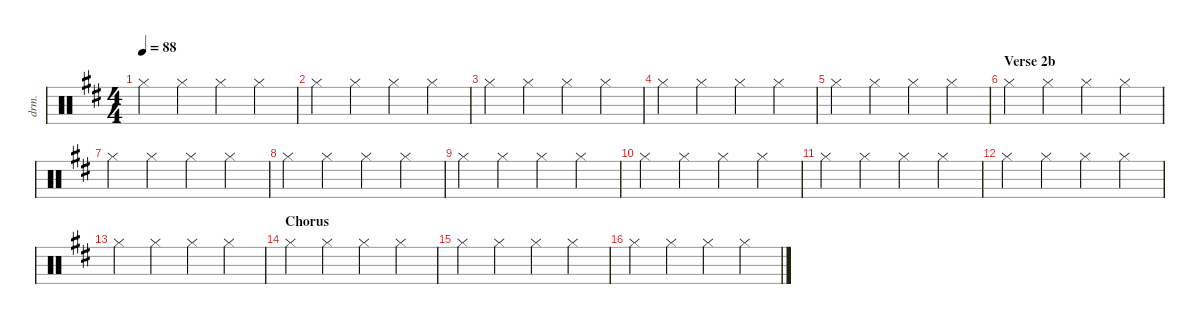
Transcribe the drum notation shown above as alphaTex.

\defaultSystemsLayout 4
\hideDynamics
\bracketExtendMode nobrackets
\otherSystemsTrackNameOrientation horizontal
\track ("Drumkit" "drm.") {instrument percussion}
\staff {score}
\articulation defaults
\ts (4 4)
\tempo 88
\clef neutral
\ks d "Hi-Hat (closed)"{acc forcenatural}.4{dy mf} "Hi-Hat (closed)"{acc forcenatural}.4 "Hi-Hat (closed)"{acc forcenatural}.4 "Hi-Hat (closed)"{acc forcenatural}.4
|
"Hi-Hat (closed)"{acc forcenatural}.4 "Hi-Hat (closed)"{acc forcenatural}.4 "Hi-Hat (closed)"{acc forcenatural}.4 "Hi-Hat (closed)"{acc forcenatural}.4 |
"Hi-Hat (closed)"{acc forcenatural}.4 "Hi-Hat (closed)"{acc forcenatural}.4 "Hi-Hat (closed)"{acc forcenatural}.4 "Hi-Hat (closed)"{acc forcenatural}.4 |
"Hi-Hat (closed)"{acc forcenatural}.4 "Hi-Hat (closed)"{acc forcenatural}.4 "Hi-Hat (closed)"{acc forcenatural}.4 "Hi-Hat (closed)"{acc forcenatural}.4 |
"Hi-Hat (closed)"{acc forcenatural}.4 "Hi-Hat (closed)"{acc forcenatural}.4 "Hi-Hat (closed)"{acc forcenatural}.4 "Hi-Hat (closed)"{acc forcenatural}.4 |
\section ("" "Verse 2b")
"Hi-Hat (closed)"{acc forcenatural}.4 "Hi-Hat (closed)"{acc forcenatural}.4 "Hi-Hat (closed)"{acc forcenatural}.4 "Hi-Hat (closed)"{acc forcenatural}.4 |
"Hi-Hat (closed)"{acc forcenatural}.4 "Hi-Hat (closed)"{acc forcenatural}.4 "Hi-Hat (closed)"{acc forcenatural}.4 "Hi-Hat (closed)"{acc forcenatural}.4 |
"Hi-Hat (closed)"{acc forcenatural}.4 "Hi-Hat (closed)"{acc forcenatural}.4 "Hi-Hat (closed)"{acc forcenatural}.4 "Hi-Hat (closed)"{acc forcenatural}.4 |
"Hi-Hat (closed)"{acc forcenatural}.4 "Hi-Hat (closed)"{acc forcenatural}.4 "Hi-Hat (closed)"{acc forcenatural}.4 "Hi-Hat (closed)"{acc forcenatural}.4 |
"Hi-Hat (closed)"{acc forcenatural}.4 "Hi-Hat (closed)"{acc forcenatural}.4 "Hi-Hat (closed)"{acc forcenatural}.4 "Hi-Hat (closed)"{acc forcenatural}.4 |
"Hi-Hat (closed)"{acc forcenatural}.4 "Hi-Hat (closed)"{acc forcenatural}.4 "Hi-Hat (closed)"{acc forcenatural}.4 "Hi-Hat (closed)"{acc forcenatural}.4 |
"Hi-Hat (closed)"{acc forcenatural}.4 "Hi-Hat (closed)"{acc forcenatural}.4 "Hi-Hat (closed)"{acc forcenatural}.4 "Hi-Hat (closed)"{acc forcenatural}.4 |
"Hi-Hat (closed)"{acc forcenatural}.4 "Hi-Hat (closed)"{acc forcenatural}.4 "Hi-Hat (closed)"{acc forcenatural}.4 "Hi-Hat (closed)"{acc forcenatural}.4 |
\section ("" "Chorus")
"Hi-Hat (closed)"{acc forcenatural}.4 "Hi-Hat (closed)"{acc forcenatural}.4 "Hi-Hat (closed)"{acc forcenatural}.4 "Hi-Hat (closed)"{acc forcenatural}.4 |
"Hi-Hat (closed)"{acc forcenatural}.4 "Hi-Hat (closed)"{acc forcenatural}.4 "Hi-Hat (closed)"{acc forcenatural}.4 "Hi-Hat (closed)"{acc forcenatural}.4 |
"Hi-Hat (closed)"{acc forcenatural}.4 "Hi-Hat (closed)"{acc forcenatural}.4 "Hi-Hat (closed)"{acc forcenatural}.4 "Hi-Hat (closed)"{acc forcenatural}.4
